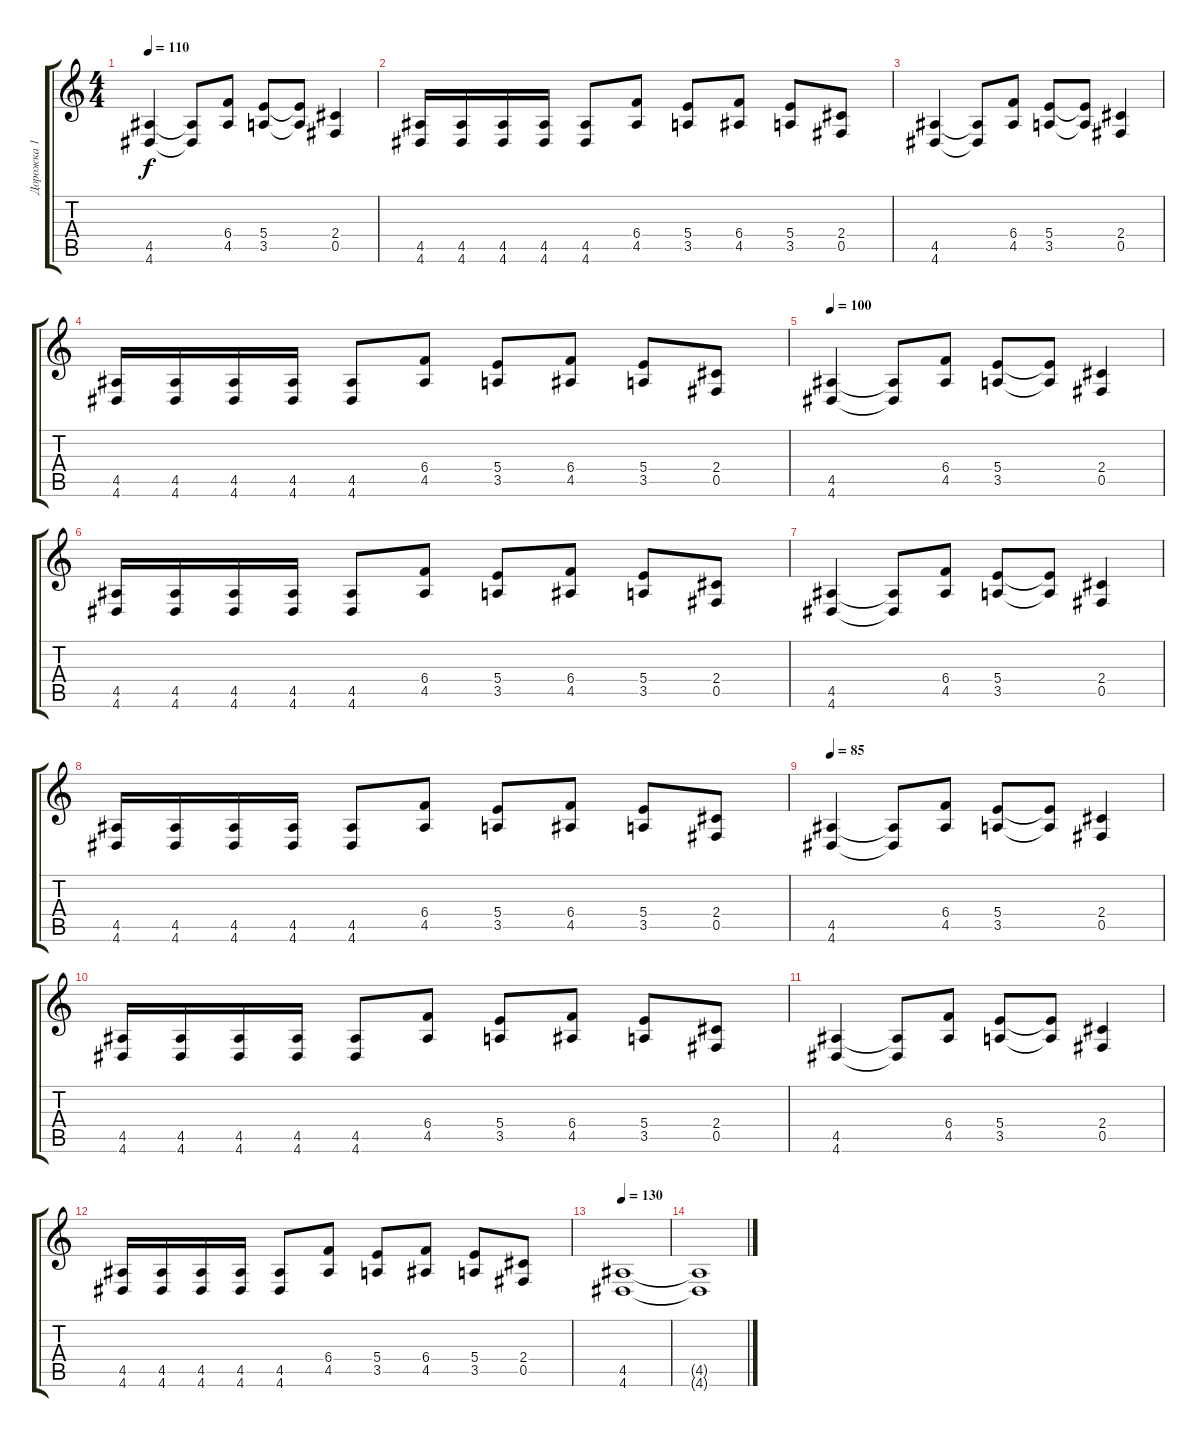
\track ("Дорожка 1" "Дорожка 1") {instrument distortionguitar}
\staff {score tabs}
\tuning (Db4 Ab3 E3 B2 Gb2 B1) {hide}
\ts (4 4)
\tempo 110
\clef g2
\ks c
(4.5 4.6).4{dy f} (4.5{t} 4.6{t}).8 (6.4 4.5).8 (5.4 3.5).8 (5.4{t} 3.5{t}).8 (2.4 0.5).4 |
(4.5 4.6).16 (4.5 4.6).16 (4.5 4.6).16 (4.5 4.6).16 (4.5 4.6).8 (6.4 4.5).8 (5.4 3.5).8 (6.4 4.5).8 (5.4 3.5).8 (2.4 0.5).8 |
(4.5 4.6).4 (4.5{t} 4.6{t}).8 (6.4 4.5).8 (5.4 3.5).8 (5.4{t} 3.5{t}).8 (2.4 0.5).4 |
(4.5 4.6).16 (4.5 4.6).16 (4.5 4.6).16 (4.5 4.6).16 (4.5 4.6).8 (6.4 4.5).8 (5.4 3.5).8 (6.4 4.5).8 (5.4 3.5).8 (2.4 0.5).8 |
\tempo 100
(4.5 4.6).4 (4.5{t} 4.6{t}).8 (6.4 4.5).8 (5.4 3.5).8 (5.4{t} 3.5{t}).8 (2.4 0.5).4 |
(4.5 4.6).16 (4.5 4.6).16 (4.5 4.6).16 (4.5 4.6).16 (4.5 4.6).8 (6.4 4.5).8 (5.4 3.5).8 (6.4 4.5).8 (5.4 3.5).8 (2.4 0.5).8 |
(4.5 4.6).4 (4.5{t} 4.6{t}).8 (6.4 4.5).8 (5.4 3.5).8 (5.4{t} 3.5{t}).8 (2.4 0.5).4 |
(4.5 4.6).16 (4.5 4.6).16 (4.5 4.6).16 (4.5 4.6).16 (4.5 4.6).8 (6.4 4.5).8 (5.4 3.5).8 (6.4 4.5).8 (5.4 3.5).8 (2.4 0.5).8 |
\tempo 85
(4.5 4.6).4 (4.5{t} 4.6{t}).8 (6.4 4.5).8 (5.4 3.5).8 (5.4{t} 3.5{t}).8 (2.4 0.5).4 |
(4.5 4.6).16 (4.5 4.6).16 (4.5 4.6).16 (4.5 4.6).16 (4.5 4.6).8 (6.4 4.5).8 (5.4 3.5).8 (6.4 4.5).8 (5.4 3.5).8 (2.4 0.5).8 |
(4.5 4.6).4 (4.5{t} 4.6{t}).8 (6.4 4.5).8 (5.4 3.5).8 (5.4{t} 3.5{t}).8 (2.4 0.5).4 |
(4.5 4.6).16 (4.5 4.6).16 (4.5 4.6).16 (4.5 4.6).16 (4.5 4.6).8 (6.4 4.5).8 (5.4 3.5).8 (6.4 4.5).8 (5.4 3.5).8 (2.4 0.5).8 |
\tempo 130
(4.5 4.6).1{volume 0} |
(4.5{t} 4.6{t}).1
